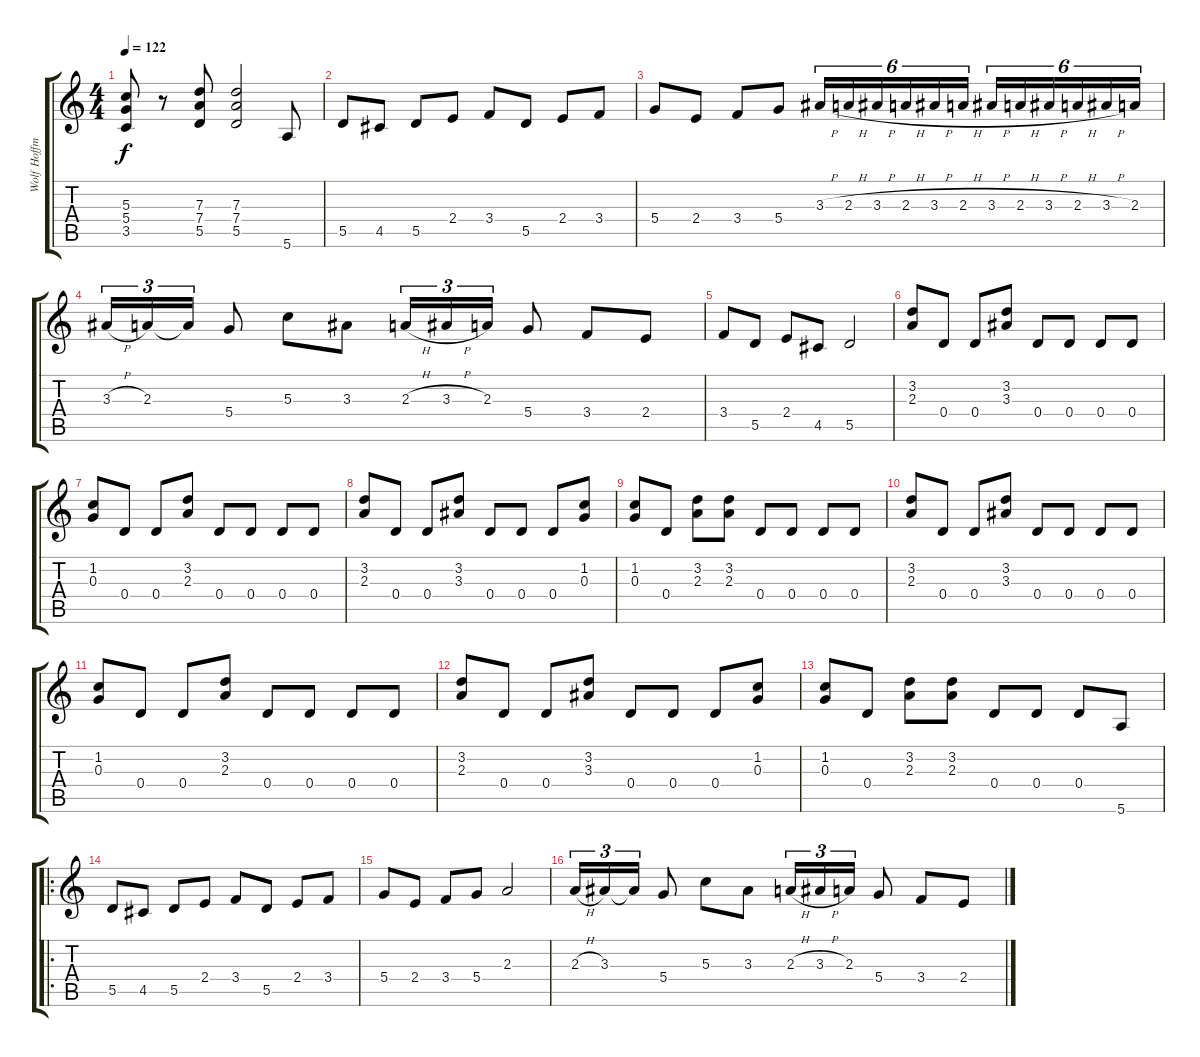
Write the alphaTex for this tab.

\track ("Wolf Hoffmann" "Wolf Hoffm") {instrument overdrivenguitar}
\staff {score tabs}
\tuning (E4 B3 G3 D3 A2 E2) {hide}
\ts (4 4)
\tempo 122
\clef g2
\ks c
(5.3 5.4 3.5).8{dy f} r.8 (7.3 7.4 5.5).8 (7.3 7.4 5.5).2 5.6.8 |
5.5.8 4.5.8 5.5.8 2.4.8 3.4.8 5.5.8 2.4.8 3.4.8 |
5.4.8 2.4.8 3.4.8 5.4.8 3.3{h}.16{tu (6 4)} 2.3{h}.16{tu (6 4)} 3.3{h}.16{tu (6 4)} 2.3{h}.16{tu (6 4)} 3.3{h}.16{tu (6 4)} 2.3{h}.16{tu (6 4)} 3.3{h}.16{tu (6 4)} 2.3{h}.16{tu (6 4)} 3.3{h}.16{tu (6 4)} 2.3{h}.16{tu (6 4)} 3.3{h}.16{tu (6 4)} 2.3.16{tu (6 4)} |
3.3{h}.16{tu (3 2)} 2.3.16{tu (3 2)} 2.3{t}.16{tu (3 2)} 5.4.8 5.3.8 3.3.8 2.3{h}.16{tu (3 2)} 3.3{h}.16{tu (3 2)} 2.3.16{tu (3 2)} 5.4.8 3.4.8 2.4.8 |
3.4.8 5.5.8 2.4.8 4.5.8 5.5.2 |
(3.2 2.3).8 0.4.8 0.4.8 (3.2 3.3).8 0.4.8 0.4.8 0.4.8 0.4.8 |
(1.2 0.3).8 0.4.8 0.4.8 (3.2 2.3).8 0.4.8 0.4.8 0.4.8 0.4.8 |
(3.2 2.3).8 0.4.8 0.4.8 (3.2 3.3).8 0.4.8 0.4.8 0.4.8 (1.2 0.3).8 |
(1.2 0.3).8 0.4.8 (3.2 2.3).8 (3.2 2.3).8 0.4.8 0.4.8 0.4.8 0.4.8 |
(3.2 2.3).8 0.4.8 0.4.8 (3.2 3.3).8 0.4.8 0.4.8 0.4.8 0.4.8 |
(1.2 0.3).8 0.4.8 0.4.8 (3.2 2.3).8 0.4.8 0.4.8 0.4.8 0.4.8 |
(3.2 2.3).8 0.4.8 0.4.8 (3.2 3.3).8 0.4.8 0.4.8 0.4.8 (1.2 0.3).8 |
(1.2 0.3).8 0.4.8 (3.2 2.3).8 (3.2 2.3).8 0.4.8 0.4.8 0.4.8 5.6.8 |
\ro
5.5.8 4.5.8 5.5.8 2.4.8 3.4.8 5.5.8 2.4.8 3.4.8 |
5.4.8 2.4.8 3.4.8 5.4.8 2.3.2 |
2.3{h}.16{tu (3 2)} 3.3.16{tu (3 2)} 3.3{t}.16{tu (3 2)} 5.4.8 5.3.8 3.3.8 2.3{h}.16{tu (3 2)} 3.3{h}.16{tu (3 2)} 2.3.16{tu (3 2)} 5.4.8 3.4.8 2.4.8
